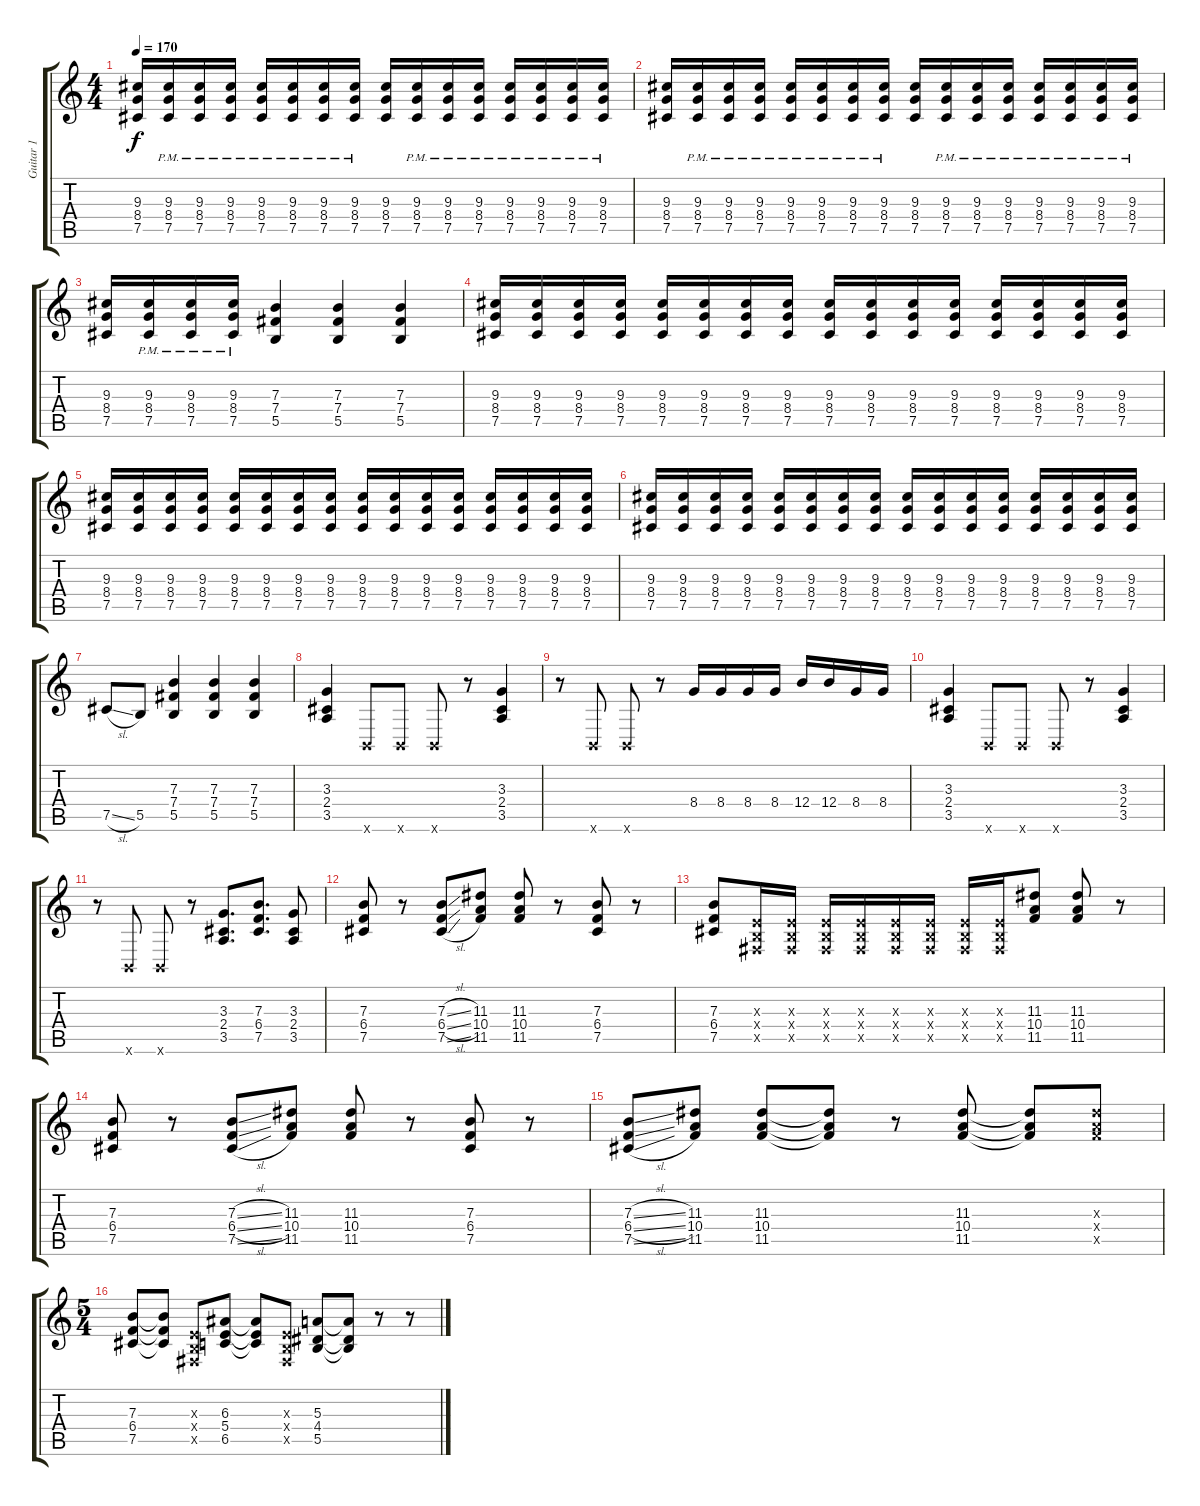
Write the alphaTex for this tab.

\track ("Guitar 1" "Guitar 1") {instrument overdrivenguitar}
\staff {score tabs}
\tuning (Db4 Ab3 E3 B2 Gb2 B1) {hide}
\ts (4 4)
\tempo 170
\clef g2
\ks c
(9.3 8.4 7.5).16{dy f} (9.3{pm} 8.4{pm} 7.5{pm}).16 (9.3{pm} 8.4{pm} 7.5{pm}).16 (9.3{pm} 8.4{pm} 7.5{pm}).16 (9.3{pm} 8.4{pm} 7.5{pm}).16 (9.3{pm} 8.4{pm} 7.5{pm}).16 (9.3{pm} 8.4{pm} 7.5{pm}).16 (9.3{pm} 8.4{pm} 7.5{pm}).16 (9.3 8.4 7.5).16 (9.3{pm} 8.4{pm} 7.5{pm}).16 (9.3{pm} 8.4{pm} 7.5{pm}).16 (9.3{pm} 8.4{pm} 7.5{pm}).16 (9.3{pm} 8.4{pm} 7.5{pm}).16 (9.3{pm} 8.4{pm} 7.5{pm}).16 (9.3{pm} 8.4{pm} 7.5{pm}).16 (9.3{pm} 8.4{pm} 7.5{pm}).16 |
(9.3 8.4 7.5).16 (9.3{pm} 8.4{pm} 7.5{pm}).16 (9.3{pm} 8.4{pm} 7.5{pm}).16 (9.3{pm} 8.4{pm} 7.5{pm}).16 (9.3{pm} 8.4{pm} 7.5{pm}).16 (9.3{pm} 8.4{pm} 7.5{pm}).16 (9.3{pm} 8.4{pm} 7.5{pm}).16 (9.3{pm} 8.4{pm} 7.5{pm}).16 (9.3 8.4 7.5).16 (9.3{pm} 8.4{pm} 7.5{pm}).16 (9.3{pm} 8.4{pm} 7.5{pm}).16 (9.3{pm} 8.4{pm} 7.5{pm}).16 (9.3{pm} 8.4{pm} 7.5{pm}).16 (9.3{pm} 8.4{pm} 7.5{pm}).16 (9.3{pm} 8.4{pm} 7.5{pm}).16 (9.3{pm} 8.4{pm} 7.5{pm}).16 |
(9.3 8.4 7.5).16 (9.3{pm} 8.4{pm} 7.5{pm}).16 (9.3{pm} 8.4{pm} 7.5{pm}).16 (9.3{pm} 8.4{pm} 7.5{pm}).16 (7.3 7.4 5.5).4 (7.3 7.4 5.5).4 (7.3 7.4 5.5).4 |
(9.3 8.4 7.5).16 (9.3 8.4 7.5).16 (9.3 8.4 7.5).16 (9.3 8.4 7.5).16 (9.3 8.4 7.5).16 (9.3 8.4 7.5).16 (9.3 8.4 7.5).16 (9.3 8.4 7.5).16 (9.3 8.4 7.5).16 (9.3 8.4 7.5).16 (9.3 8.4 7.5).16 (9.3 8.4 7.5).16 (9.3 8.4 7.5).16 (9.3 8.4 7.5).16 (9.3 8.4 7.5).16 (9.3 8.4 7.5).16 |
(9.3 8.4 7.5).16 (9.3 8.4 7.5).16 (9.3 8.4 7.5).16 (9.3 8.4 7.5).16 (9.3 8.4 7.5).16 (9.3 8.4 7.5).16 (9.3 8.4 7.5).16 (9.3 8.4 7.5).16 (9.3 8.4 7.5).16 (9.3 8.4 7.5).16 (9.3 8.4 7.5).16 (9.3 8.4 7.5).16 (9.3 8.4 7.5).16 (9.3 8.4 7.5).16 (9.3 8.4 7.5).16 (9.3 8.4 7.5).16 |
(9.3 8.4 7.5).16 (9.3 8.4 7.5).16 (9.3 8.4 7.5).16 (9.3 8.4 7.5).16 (9.3 8.4 7.5).16 (9.3 8.4 7.5).16 (9.3 8.4 7.5).16 (9.3 8.4 7.5).16 (9.3 8.4 7.5).16 (9.3 8.4 7.5).16 (9.3 8.4 7.5).16 (9.3 8.4 7.5).16 (9.3 8.4 7.5).16 (9.3 8.4 7.5).16 (9.3 8.4 7.5).16 (9.3 8.4 7.5).16 |
7.5{sl}.8 5.5.8 (7.3 7.4 5.5).4 (7.3 7.4 5.5).4 (7.3 7.4 5.5).4 |
(3.3 2.4 3.5).4 0.6{x}.8 0.6{x}.8 0.6{x}.8 r.8 (3.3 2.4 3.5).4 |
r.8 0.6{x}.8 0.6{x}.8 r.8 8.4.16 8.4.16 8.4.16 8.4.16 12.4.16 12.4.16 8.4.16 8.4.16 |
(3.3 2.4 3.5).4 0.6{x}.8 0.6{x}.8 0.6{x}.8 r.8 (3.3 2.4 3.5).4 |
r.8 0.6{x}.8 0.6{x}.8 r.8 (3.3 2.4 3.5).8{d} (7.3 6.4 7.5).8{d} (3.3 2.4 3.5).8 |
(7.3 6.4 7.5).8 r.8 (7.3{sl} 6.4{sl} 7.5{sl}).8 (11.3 10.4 11.5).8 (11.3 10.4 11.5).8 r.8 (7.3 6.4 7.5).8 r.8 |
(7.3 6.4 7.5).8 (0.3{x} 0.4{x} 0.5{x}).16 (0.3{x} 0.4{x} 0.5{x}).16 (0.3{x} 0.4{x} 0.5{x}).16 (0.3{x} 0.4{x} 0.5{x}).16 (0.3{x} 0.4{x} 0.5{x}).16 (0.3{x} 0.4{x} 0.5{x}).16 (0.3{x} 0.4{x} 0.5{x}).16 (0.3{x} 0.4{x} 0.5{x}).16 (11.3 10.4 11.5).8 (11.3 10.4 11.5).8 r.8 |
(7.3 6.4 7.5).8 r.8 (7.3{sl} 6.4{sl} 7.5{sl}).8 (11.3 10.4 11.5).8 (11.3 10.4 11.5).8 r.8 (7.3 6.4 7.5).8 r.8 |
(7.3{sl} 6.4{sl} 7.5{sl}).8 (11.3 10.4 11.5).8 (11.3 10.4 11.5).8 (11.3{t} 10.4{t} 11.5{t}).8 r.8 (11.3 10.4 11.5).8 (11.3{t} 10.4{t} 11.5{t}).8 (11.3{x} 10.4{x} 11.5{x}).8 |
\ts (5 4)
(7.3 6.4 7.5).8 (7.3{t} 6.4{t} 7.5{t}).8 (0.3{x} 0.4{x} 0.5{x}).8 (6.3 5.4 6.5).8 (6.3{t} 5.4{t} 6.5{t}).8 (0.3{x} 0.4{x} 0.5{x}).8 (5.3 4.4 5.5).8 (5.3{t} 4.4{t} 5.5{t}).8 r.8 r.8
